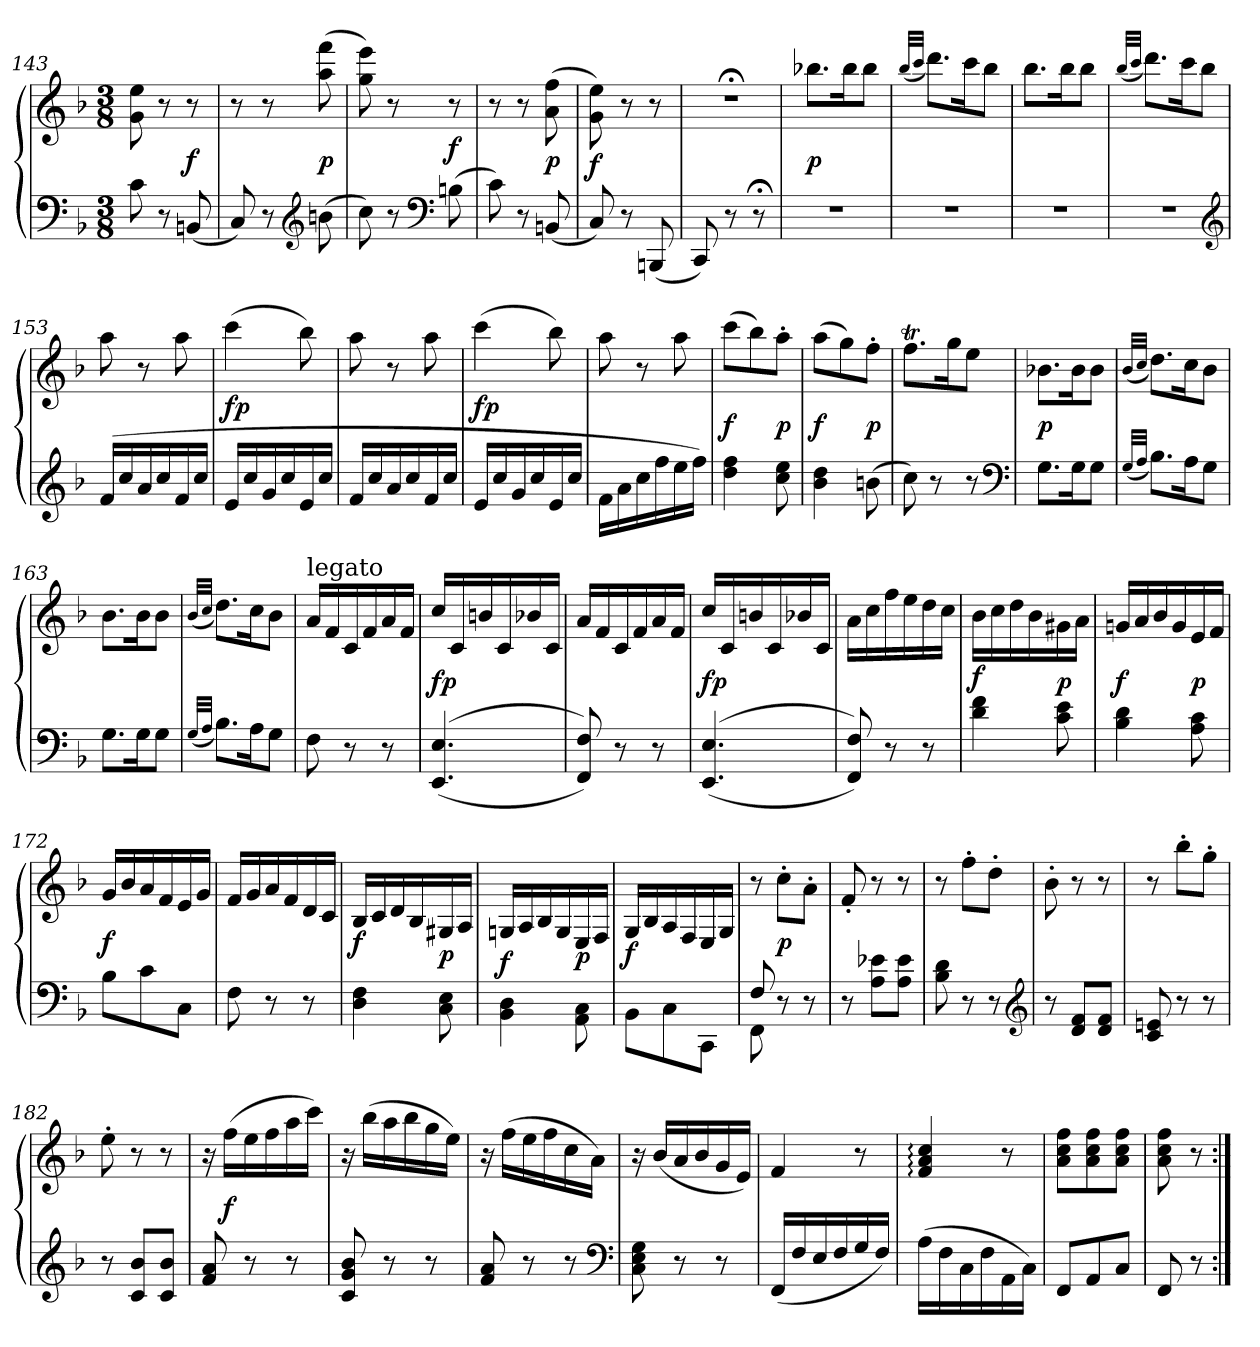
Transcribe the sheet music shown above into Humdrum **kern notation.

**kern	**kern	**dynam
*part1	*part1	*part1
*staff2	*staff1	*staff1/2
*clefF4	*clefG2	*
*k[b-]	*k[b-]	*
*M3/8	*M3/8	*
=143	=143	=143
8c	8g 8ee	.
8r	8r	.
(8BBn	8r	f
=144	=144	=144
8C)	8r	.
8r	8r	.
*clefG2	*	*
(8bn	(8aa 8fff	p
=145	=145	=145
8cc)	8gg 8eee)	.
8r	8r	.
*clefF4	*	*
(8Bn	8r	f
=146	=146	=146
8c)	8r	.
8r	8r	.
(8BBn	(8a 8ff	p
=147	=147	=147
8C)	8g 8ee)	f
8r	8r	.
(8BBBn	8r	.
=148	=148	=148
8CC)	4.r;<	.
8r	.	.
8r;<	.	.
=149	=149	=149
4.r	8.bb-XL	p
.	16bb-k	.
.	8bb-J	.
=150	=150	=150
.	(32qbb-LLL	.
.	32qcccJJJ	.
4.r	8.dddL)	.
.	16ccck	.
.	8bb-J	.
=151	=151	=151
4.r	8.bb-L	.
.	16bb-k	.
.	8bb-J	.
=152	=152	=152
.	(32qbb-LLL	.
.	32qcccJJJ	.
4.r	8.dddL)	.
.	16ccck	.
.	8bb-J	.
*clefG2	*	*
=153	=153	=153
(16fLL	8aa	.
16cc	.	.
16a	8r	.
16cc	.	.
16f	8aa	.
16ccJJ	.	.
=154	=154	=154
16eLL	(4ccc	fp
16cc	.	.
16g	.	.
16cc	.	.
16e	8bb-)	.
16ccJJ	.	.
=155	=155	=155
16fLL	8aa	.
16cc	.	.
16a	8r	.
16cc	.	.
16f	8aa	.
16ccJJ	.	.
=156	=156	=156
16eLL	(4ccc	fp
16cc	.	.
16g	.	.
16cc	.	.
16e	8bb-)	.
16ccJJ	.	.
=157	=157	=157
16fLL	8aa	.
16a	.	.
16cc	8r	.
16ff	.	.
16ee	8aa	.
16ffJJ)	.	.
=158	=158	=158
4dd 4ff	(8cccL	f
.	8bb-)	.
8cc 8ee	8aa'J	p
=159	=159	=159
4b- 4dd	(8aaL	f
.	8gg)	.
(8bn	8ff'J	p
=160	=160	=160
8cc)	8.ffTL	.
8r	.	.
.	16ggk	.
8r	8eeJ	.
*clefF4	*	*
=161	=161	=161
8.GL	8.b-XL	p
16Gk	16b-k	.
8GJ	8b-J	.
=162	=162	=162
(32qGLLL	(32qb-LLL	.
32qAJJJ	32qccJJJ	.
8.B-L)	8.ddL)	.
16Ak	16cck	.
8GJ	8b-J	.
=163	=163	=163
8.GL	8.b-L	.
16Gk	16b-k	.
8GJ	8b-J	.
=164	=164	=164
(32qGLLL	(32qb-LLL	.
32qAJJJ	32qccJJJ	.
8.B-L)	8.ddL)	.
16Ak	16cck	.
8GJ	8b-J	.
=165	=165	=165
!	!LO:TX:a:t=legato	!
8F	16aLL	.
.	16f	.
8r	16c	.
.	16f	.
8r	16a	.
.	16fJJ	.
=166	=166	=166
(>(>4.EE 4.E	16ccLL	fp
.	16c	.
.	16bn	.
.	16c	.
.	16b-X	.
.	16cJJ	.
=167	=167	=167
8FF 8F))	16aLL	.
.	16f	.
8r	16c	.
.	16f	.
8r	16a	.
.	16fJJ	.
=168	=168	=168
(>(>4.EE 4.E	16ccLL	fp
.	16c	.
.	16bn	.
.	16c	.
.	16b-X	.
.	16cJJ	.
=169	=169	=169
8FF 8F))	16aLL	.
.	16cc	.
8r	16ff	.
.	16ee	.
8r	16dd	.
.	16ccJJ	.
=170	=170	=170
4d 4f	16b-LL	f
.	16cc	.
.	16dd	.
.	16b-	.
8c 8e	16g#X	p
.	16aJJ	.
=171	=171	=171
4B- 4d	16gnLL	f
.	16a	.
.	16b-	.
.	16g	.
8A 8c	16e	p
.	16fJJ	.
=172	=172	=172
8B-L	16gLL	f
.	16b-	.
8c	16a	.
.	16f	.
8CJ	16e	.
.	16gJJ	.
=173	=173	=173
8F	16fLL	.
.	16g	.
8r	16a	.
.	16f	.
8r	16d	.
.	16cJJ	.
=174	=174	=174
4D\ 4F\	16B-/LL	f
.	16c/	.
.	16d/	.
.	16B-/	.
8C\ 8E\	16G#X/	p
.	16A/JJ	.
=175	=175	=175
4BB-\ 4D\	16Gn/LL	f
.	16A/	.
.	16B-/	.
.	16G/	.
8AA\ 8C\	16E/	p
.	16F/JJ	.
=176	=176	=176
8BB-\L	16G/LL	f
.	16B-/	.
8C\	16A/	.
.	16F/	.
8CC\J	16E/	.
.	16G/JJ	.
=177	=177	=177
*^	*	*
8F	8FF	8r	.
8r	8ryy	8cc'L	p
8r	8ryy	8a'J	.
*v	*v	*	*
=178	=178	=178
8r	8f'	.
8A 8e-XL	8r	.
8A 8e-J	8r	.
=179	=179	=179
8B- 8d	8r	.
8r	8ff'L	.
8r	8dd'J	.
*clefG2	*	*
=180	=180	=180
8r	8b-'	.
8d 8fL	8r	.
8d 8fJ	8r	.
=181	=181	=181
8c 8en	8r	.
8r	8bb-'L	.
8r	8gg'J	.
=182	=182	=182
8r	8ee'	.
8c 8b-L	8r	.
8c 8b-J	8r	.
=183	=183	=183
8f 8a	16r	.
.	(16ffLL	f
8r	16ee	.
.	16ff	.
8r	16aa	.
.	16cccJJ)	.
=184	=184	=184
8c 8g 8b-	16r	.
.	(16bb-LL	.
8r	16aa	.
.	16bb-	.
8r	16gg	.
.	16eeJJ)	.
=185	=185	=185
8f 8a	16r	.
.	(16ffLL	.
8r	16ee	.
.	16ff	.
8r	16cc	.
.	16aJJ)	.
*clefF4	*	*
=186	=186	=186
8C 8E 8G	16r	.
.	(16b-LL	.
8r	16a	.
.	16b-	.
8r	16g	.
.	16eJJ)	.
=187	=187	=187
(16FFLL	4f	.
16F	.	.
16E	.	.
16F	.	.
16G	8r	.
16FJJ)	.	.
=188	=188	=188
(16ALL	4f: 4a: 4cc:	.
16F	.	.
16C	.	.
16F	.	.
16AA	8r	.
16CJJ)	.	.
=189	=189	=189
8FFL	8a 8cc 8ffL	.
8AA	8a 8cc 8ff	.
8CJ	8a 8cc 8ffJ	.
=190	=190	=190
8FF	8a 8cc 8ff	.
8r	8r	.
=:|!	=:|!	=:|!
*-	*-	*-
